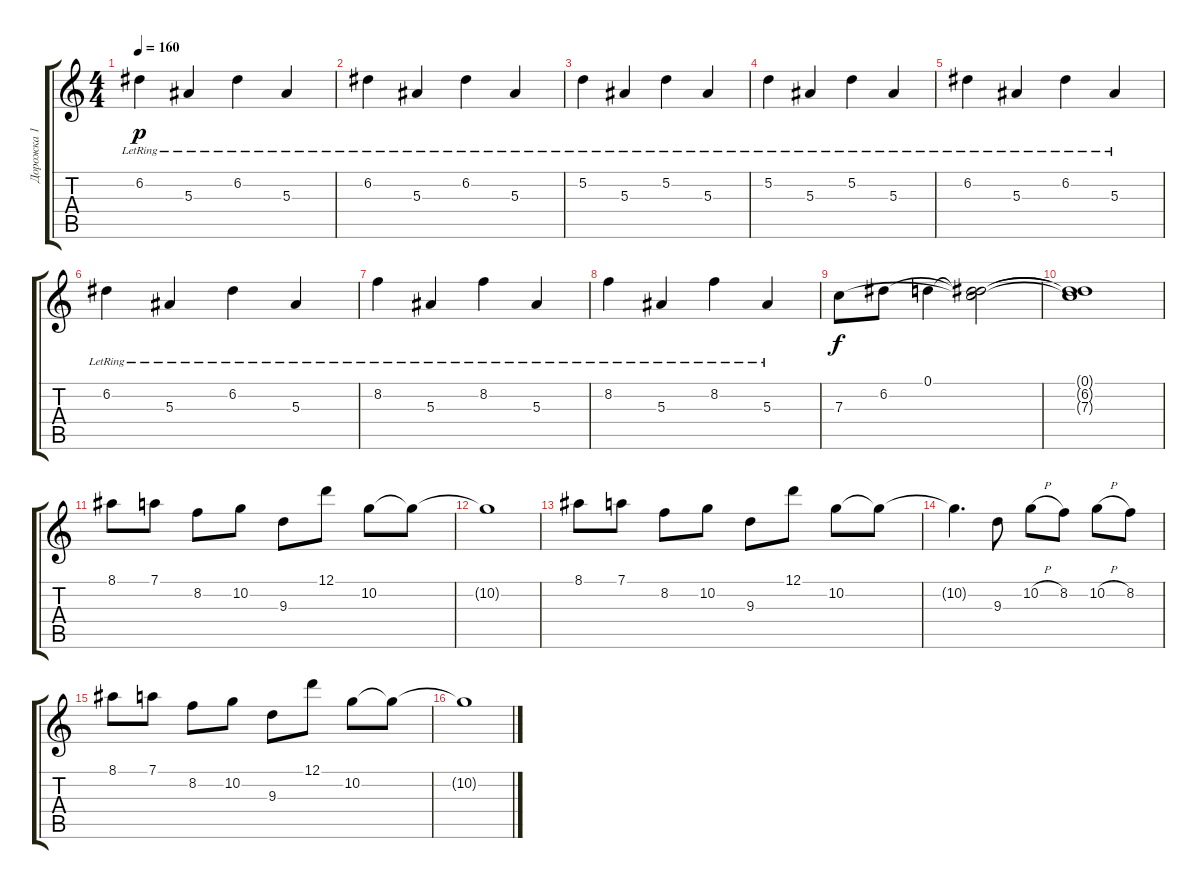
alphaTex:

\track ("Дорожка 1" "Дорожка 1") {instrument distortionguitar}
\staff {score tabs}
\tuning (D4 A3 F3 C3 G2 C2) {hide}
\ts (4 4)
\tempo 160
\clef g2
\ks c
6.2{lr}.4{dy p} 5.3{lr}.4 6.2{lr}.4 5.3{lr}.4 |
6.2{lr}.4 5.3{lr}.4 6.2{lr}.4 5.3{lr}.4 |
5.2{lr}.4 5.3{lr}.4 5.2{lr}.4 5.3{lr}.4 |
5.2{lr}.4 5.3{lr}.4 5.2{lr}.4 5.3{lr}.4 |
6.2{lr}.4 5.3{lr}.4 6.2{lr}.4 5.3{lr}.4 |
6.2{lr}.4 5.3{lr}.4 6.2{lr}.4 5.3{lr}.4 |
8.2{lr}.4 5.3{lr}.4 8.2{lr}.4 5.3{lr}.4 |
8.2{lr}.4 5.3{lr}.4 8.2{lr}.4 5.3{lr}.4 |
7.3.8{dy f instrument distortionguitar} 6.2.8 0.1.4 (0.1{t} 6.2{t} 7.3{t}).2 |
(0.1{t} 6.2{t} 7.3{t}).1 |
8.1.8 7.1.8 8.2.8 10.2.8 9.3.8 12.1.8 10.2.8 10.2{t}.8 |
10.2{t}.1 |
8.1.8 7.1.8 8.2.8 10.2.8 9.3.8 12.1.8 10.2.8 10.2{t}.8 |
10.2{t}.4{d} 9.3.8 10.2{h}.8 8.2.8 10.2{h}.8 8.2.8 |
8.1.8 7.1.8 8.2.8 10.2.8 9.3.8 12.1.8 10.2.8 10.2{t}.8 |
10.2{t}.1
